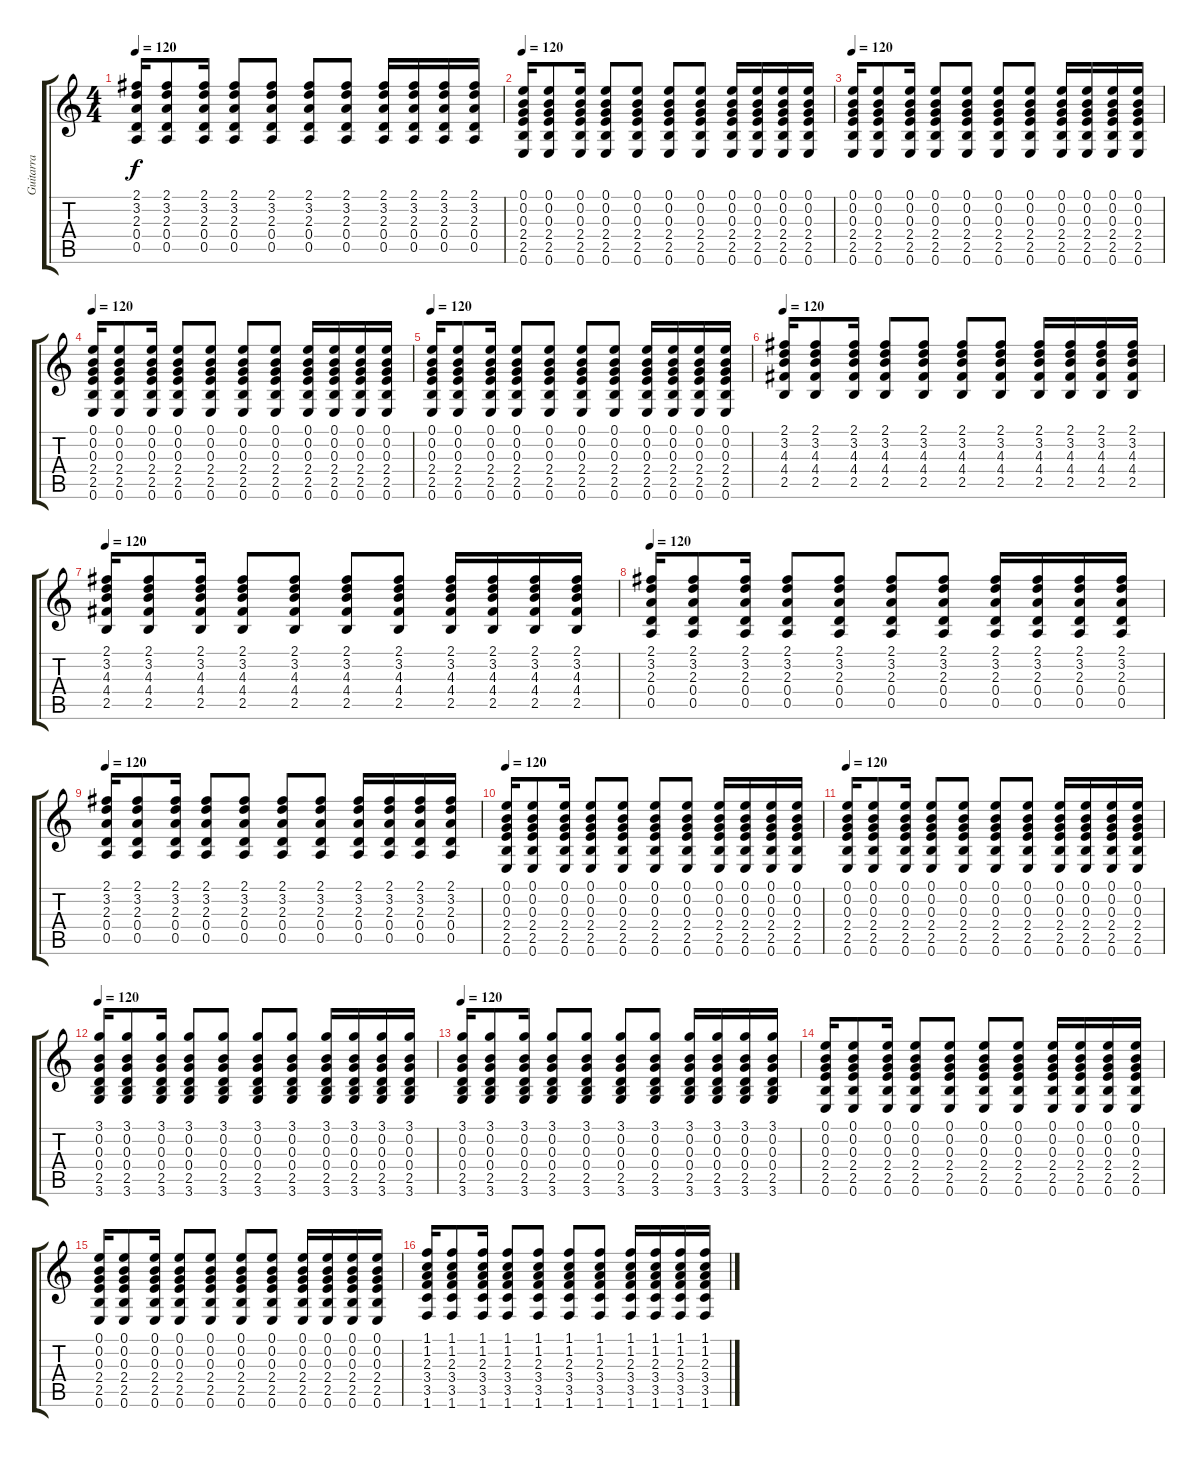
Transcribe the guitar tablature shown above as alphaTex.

\track ("Guitarra" "Guitarra") {instrument acousticguitarsteel}
\staff {score tabs}
\tuning (E4 B3 G3 D3 A2 E2) {hide}
\ts (4 4)
\tempo 120
\clef g2
\ks c
(2.1 3.2 2.3 0.4 0.5).16{dy f} (2.1 3.2 2.3 0.4 0.5).8 (2.1 3.2 2.3 0.4 0.5).16 (2.1 3.2 2.3 0.4 0.5).8 (2.1 3.2 2.3 0.4 0.5).8 (2.1 3.2 2.3 0.4 0.5).8 (2.1 3.2 2.3 0.4 0.5).8 (2.1 3.2 2.3 0.4 0.5).16 (2.1 3.2 2.3 0.4 0.5).16 (2.1 3.2 2.3 0.4 0.5).16 (2.1 3.2 2.3 0.4 0.5).16 |
\tempo 120
(0.1 0.2 0.3 2.4 2.5 0.6).16 (0.1 0.2 0.3 2.4 2.5 0.6).8 (0.1 0.2 0.3 2.4 2.5 0.6).16 (0.1 0.2 0.3 2.4 2.5 0.6).8 (0.1 0.2 0.3 2.4 2.5 0.6).8 (0.1 0.2 0.3 2.4 2.5 0.6).8 (0.1 0.2 0.3 2.4 2.5 0.6).8 (0.1 0.2 0.3 2.4 2.5 0.6).16 (0.1 0.2 0.3 2.4 2.5 0.6).16 (0.1 0.2 0.3 2.4 2.5 0.6).16 (0.1 0.2 0.3 2.4 2.5 0.6).16 |
\tempo 120
(0.1 0.2 0.3 2.4 2.5 0.6).16 (0.1 0.2 0.3 2.4 2.5 0.6).8 (0.1 0.2 0.3 2.4 2.5 0.6).16 (0.1 0.2 0.3 2.4 2.5 0.6).8 (0.1 0.2 0.3 2.4 2.5 0.6).8 (0.1 0.2 0.3 2.4 2.5 0.6).8 (0.1 0.2 0.3 2.4 2.5 0.6).8 (0.1 0.2 0.3 2.4 2.5 0.6).16 (0.1 0.2 0.3 2.4 2.5 0.6).16 (0.1 0.2 0.3 2.4 2.5 0.6).16 (0.1 0.2 0.3 2.4 2.5 0.6).16 |
\tempo 120
(0.1 0.2 0.3 2.4 2.5 0.6).16 (0.1 0.2 0.3 2.4 2.5 0.6).8 (0.1 0.2 0.3 2.4 2.5 0.6).16 (0.1 0.2 0.3 2.4 2.5 0.6).8 (0.1 0.2 0.3 2.4 2.5 0.6).8 (0.1 0.2 0.3 2.4 2.5 0.6).8 (0.1 0.2 0.3 2.4 2.5 0.6).8 (0.1 0.2 0.3 2.4 2.5 0.6).16 (0.1 0.2 0.3 2.4 2.5 0.6).16 (0.1 0.2 0.3 2.4 2.5 0.6).16 (0.1 0.2 0.3 2.4 2.5 0.6).16 |
\tempo 120
(0.1 0.2 0.3 2.4 2.5 0.6).16 (0.1 0.2 0.3 2.4 2.5 0.6).8 (0.1 0.2 0.3 2.4 2.5 0.6).16 (0.1 0.2 0.3 2.4 2.5 0.6).8 (0.1 0.2 0.3 2.4 2.5 0.6).8 (0.1 0.2 0.3 2.4 2.5 0.6).8 (0.1 0.2 0.3 2.4 2.5 0.6).8 (0.1 0.2 0.3 2.4 2.5 0.6).16 (0.1 0.2 0.3 2.4 2.5 0.6).16 (0.1 0.2 0.3 2.4 2.5 0.6).16 (0.1 0.2 0.3 2.4 2.5 0.6).16 |
\tempo 120
(2.1 3.2 4.3 4.4 2.5).16 (2.1 3.2 4.3 4.4 2.5).8 (2.1 3.2 4.3 4.4 2.5).16 (2.1 3.2 4.3 4.4 2.5).8 (2.1 3.2 4.3 4.4 2.5).8 (2.1 3.2 4.3 4.4 2.5).8 (2.1 3.2 4.3 4.4 2.5).8 (2.1 3.2 4.3 4.4 2.5).16 (2.1 3.2 4.3 4.4 2.5).16 (2.1 3.2 4.3 4.4 2.5).16 (2.1 3.2 4.3 4.4 2.5).16 |
\tempo 120
(2.1 3.2 4.3 4.4 2.5).16 (2.1 3.2 4.3 4.4 2.5).8 (2.1 3.2 4.3 4.4 2.5).16 (2.1 3.2 4.3 4.4 2.5).8 (2.1 3.2 4.3 4.4 2.5).8 (2.1 3.2 4.3 4.4 2.5).8 (2.1 3.2 4.3 4.4 2.5).8 (2.1 3.2 4.3 4.4 2.5).16 (2.1 3.2 4.3 4.4 2.5).16 (2.1 3.2 4.3 4.4 2.5).16 (2.1 3.2 4.3 4.4 2.5).16 |
\tempo 120
(2.1 3.2 2.3 0.4 0.5).16 (2.1 3.2 2.3 0.4 0.5).8 (2.1 3.2 2.3 0.4 0.5).16 (2.1 3.2 2.3 0.4 0.5).8 (2.1 3.2 2.3 0.4 0.5).8 (2.1 3.2 2.3 0.4 0.5).8 (2.1 3.2 2.3 0.4 0.5).8 (2.1 3.2 2.3 0.4 0.5).16 (2.1 3.2 2.3 0.4 0.5).16 (2.1 3.2 2.3 0.4 0.5).16 (2.1 3.2 2.3 0.4 0.5).16 |
\tempo 120
(2.1 3.2 2.3 0.4 0.5).16 (2.1 3.2 2.3 0.4 0.5).8 (2.1 3.2 2.3 0.4 0.5).16 (2.1 3.2 2.3 0.4 0.5).8 (2.1 3.2 2.3 0.4 0.5).8 (2.1 3.2 2.3 0.4 0.5).8 (2.1 3.2 2.3 0.4 0.5).8 (2.1 3.2 2.3 0.4 0.5).16 (2.1 3.2 2.3 0.4 0.5).16 (2.1 3.2 2.3 0.4 0.5).16 (2.1 3.2 2.3 0.4 0.5).16 |
\tempo 120
(0.1 0.2 0.3 2.4 2.5 0.6).16 (0.1 0.2 0.3 2.4 2.5 0.6).8 (0.1 0.2 0.3 2.4 2.5 0.6).16 (0.1 0.2 0.3 2.4 2.5 0.6).8 (0.1 0.2 0.3 2.4 2.5 0.6).8 (0.1 0.2 0.3 2.4 2.5 0.6).8 (0.1 0.2 0.3 2.4 2.5 0.6).8 (0.1 0.2 0.3 2.4 2.5 0.6).16 (0.1 0.2 0.3 2.4 2.5 0.6).16 (0.1 0.2 0.3 2.4 2.5 0.6).16 (0.1 0.2 0.3 2.4 2.5 0.6).16 |
\tempo 120
(0.1 0.2 0.3 2.4 2.5 0.6).16 (0.1 0.2 0.3 2.4 2.5 0.6).8 (0.1 0.2 0.3 2.4 2.5 0.6).16 (0.1 0.2 0.3 2.4 2.5 0.6).8 (0.1 0.2 0.3 2.4 2.5 0.6).8 (0.1 0.2 0.3 2.4 2.5 0.6).8 (0.1 0.2 0.3 2.4 2.5 0.6).8 (0.1 0.2 0.3 2.4 2.5 0.6).16 (0.1 0.2 0.3 2.4 2.5 0.6).16 (0.1 0.2 0.3 2.4 2.5 0.6).16 (0.1 0.2 0.3 2.4 2.5 0.6).16 |
\tempo 120
(3.1 0.2 0.3 0.4 2.5 3.6).16 (3.1 0.2 0.3 0.4 2.5 3.6).8 (3.1 0.2 0.3 0.4 2.5 3.6).16 (3.1 0.2 0.3 0.4 2.5 3.6).8 (3.1 0.2 0.3 0.4 2.5 3.6).8 (3.1 0.2 0.3 0.4 2.5 3.6).8 (3.1 0.2 0.3 0.4 2.5 3.6).8 (3.1 0.2 0.3 0.4 2.5 3.6).16 (3.1 0.2 0.3 0.4 2.5 3.6).16 (3.1 0.2 0.3 0.4 2.5 3.6).16 (3.1 0.2 0.3 0.4 2.5 3.6).16 |
\tempo 120
(3.1 0.2 0.3 0.4 2.5 3.6).16 (3.1 0.2 0.3 0.4 2.5 3.6).8 (3.1 0.2 0.3 0.4 2.5 3.6).16 (3.1 0.2 0.3 0.4 2.5 3.6).8 (3.1 0.2 0.3 0.4 2.5 3.6).8 (3.1 0.2 0.3 0.4 2.5 3.6).8 (3.1 0.2 0.3 0.4 2.5 3.6).8 (3.1 0.2 0.3 0.4 2.5 3.6).16 (3.1 0.2 0.3 0.4 2.5 3.6).16 (3.1 0.2 0.3 0.4 2.5 3.6).16 (3.1 0.2 0.3 0.4 2.5 3.6).16 |
(0.1 0.2 0.3 2.4 2.5 0.6).16 (0.1 0.2 0.3 2.4 2.5 0.6).8 (0.1 0.2 0.3 2.4 2.5 0.6).16 (0.1 0.2 0.3 2.4 2.5 0.6).8 (0.1 0.2 0.3 2.4 2.5 0.6).8 (0.1 0.2 0.3 2.4 2.5 0.6).8 (0.1 0.2 0.3 2.4 2.5 0.6).8 (0.1 0.2 0.3 2.4 2.5 0.6).16 (0.1 0.2 0.3 2.4 2.5 0.6).16 (0.1 0.2 0.3 2.4 2.5 0.6).16 (0.1 0.2 0.3 2.4 2.5 0.6).16 |
(0.1 0.2 0.3 2.4 2.5 0.6).16 (0.1 0.2 0.3 2.4 2.5 0.6).8 (0.1 0.2 0.3 2.4 2.5 0.6).16 (0.1 0.2 0.3 2.4 2.5 0.6).8 (0.1 0.2 0.3 2.4 2.5 0.6).8 (0.1 0.2 0.3 2.4 2.5 0.6).8 (0.1 0.2 0.3 2.4 2.5 0.6).8 (0.1 0.2 0.3 2.4 2.5 0.6).16 (0.1 0.2 0.3 2.4 2.5 0.6).16 (0.1 0.2 0.3 2.4 2.5 0.6).16 (0.1 0.2 0.3 2.4 2.5 0.6).16 |
(1.1 1.2 2.3 3.4 3.5 1.6).16 (1.1 1.2 2.3 3.4 3.5 1.6).8 (1.1 1.2 2.3 3.4 3.5 1.6).16 (1.1 1.2 2.3 3.4 3.5 1.6).8 (1.1 1.2 2.3 3.4 3.5 1.6).8 (1.1 1.2 2.3 3.4 3.5 1.6).8 (1.1 1.2 2.3 3.4 3.5 1.6).8 (1.1 1.2 2.3 3.4 3.5 1.6).16 (1.1 1.2 2.3 3.4 3.5 1.6).16 (1.1 1.2 2.3 3.4 3.5 1.6).16 (1.1 1.2 2.3 3.4 3.5 1.6).16
